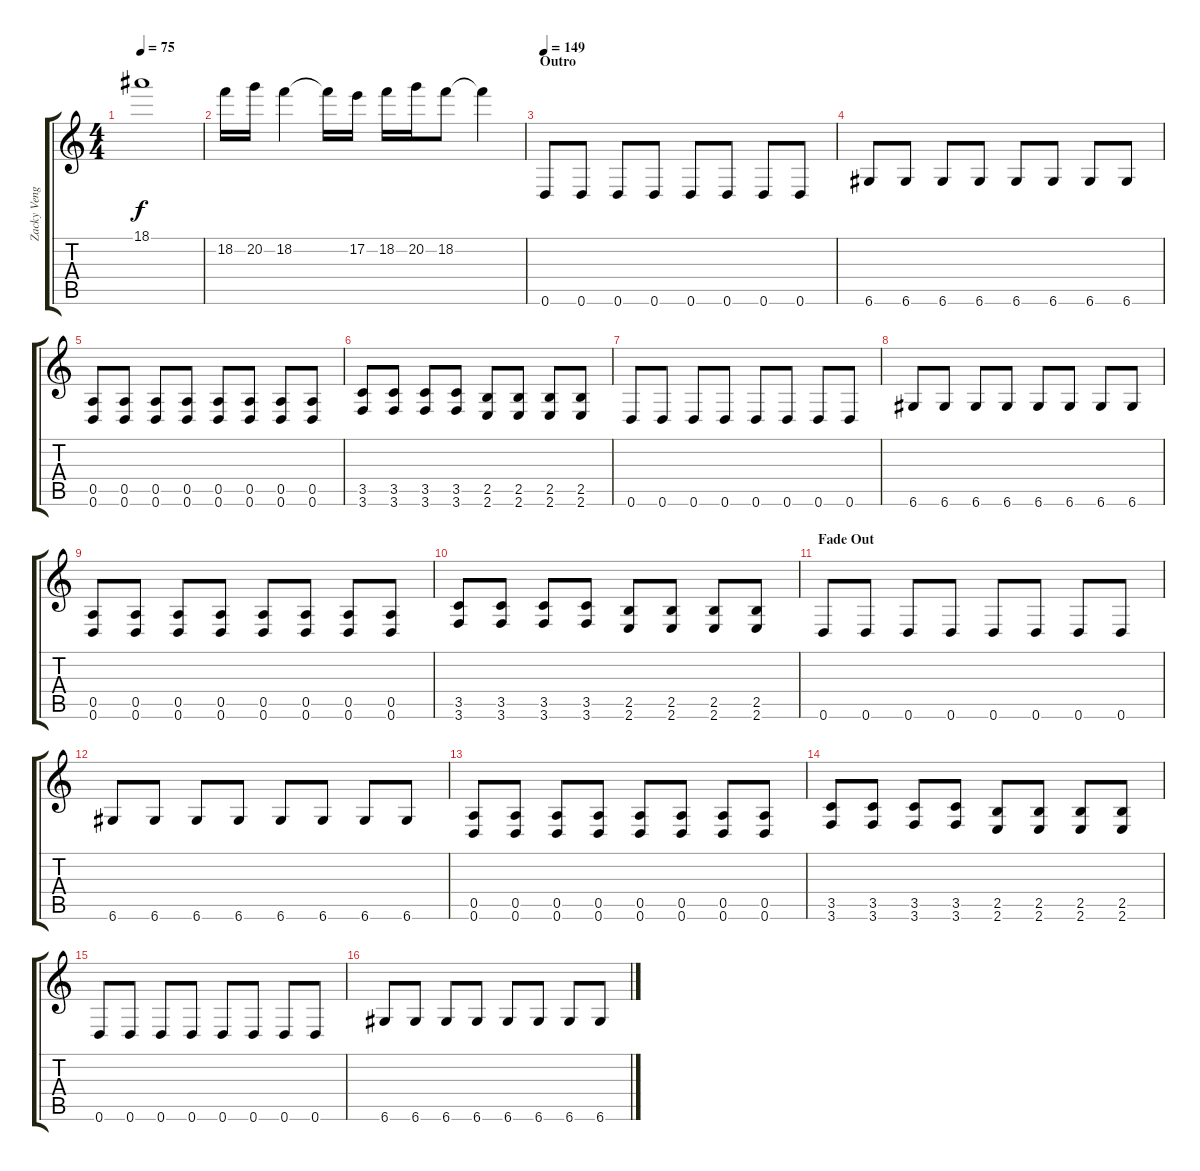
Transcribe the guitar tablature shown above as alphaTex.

\track ("Zacky Vengeance" "Zacky Veng") {instrument distortionguitar}
\staff {score tabs}
\tuning (E4 B3 G3 D3 A2 D2) {hide}
\ts (4 4)
\tempo 75
\clef g2
\ks c
18.1.1{dy f} |
18.2.16 20.2.16 18.2.4 18.2{t}.16 17.2.16 18.2.16 20.2.16 18.2.8 18.2{t}.4 |
\section ("" "Outro")
\tempo 149
0.6.8 0.6.8 0.6.8 0.6.8 0.6.8 0.6.8 0.6.8 0.6.8 |
6.6.8 6.6.8 6.6.8 6.6.8 6.6.8 6.6.8 6.6.8 6.6.8 |
(0.5 0.6).8 (0.5 0.6).8 (0.5 0.6).8 (0.5 0.6).8 (0.5 0.6).8 (0.5 0.6).8 (0.5 0.6).8 (0.5 0.6).8 |
(3.5 3.6).8 (3.5 3.6).8 (3.5 3.6).8 (3.5 3.6).8 (2.5 2.6).8 (2.5 2.6).8 (2.5 2.6).8 (2.5 2.6).8 |
0.6.8 0.6.8 0.6.8 0.6.8 0.6.8 0.6.8 0.6.8 0.6.8 |
6.6.8 6.6.8 6.6.8 6.6.8 6.6.8 6.6.8 6.6.8 6.6.8 |
(0.5 0.6).8 (0.5 0.6).8 (0.5 0.6).8 (0.5 0.6).8 (0.5 0.6).8 (0.5 0.6).8 (0.5 0.6).8 (0.5 0.6).8 |
(3.5 3.6).8 (3.5 3.6).8 (3.5 3.6).8 (3.5 3.6).8 (2.5 2.6).8 (2.5 2.6).8 (2.5 2.6).8 (2.5 2.6).8 |
\section ("" "Fade Out")
0.6.8 0.6.8 0.6.8 0.6.8 0.6.8 0.6.8 0.6.8 0.6.8 |
6.6.8 6.6.8 6.6.8 6.6.8 6.6.8 6.6.8 6.6.8 6.6.8 |
(0.5 0.6).8 (0.5 0.6).8 (0.5 0.6).8 (0.5 0.6).8 (0.5 0.6).8 (0.5 0.6).8 (0.5 0.6).8 (0.5 0.6).8 |
(3.5 3.6).8 (3.5 3.6).8 (3.5 3.6).8 (3.5 3.6).8 (2.5 2.6).8 (2.5 2.6).8 (2.5 2.6).8 (2.5 2.6).8 |
0.6.8 0.6.8 0.6.8 0.6.8 0.6.8 0.6.8 0.6.8 0.6.8 |
6.6.8 6.6.8 6.6.8 6.6.8 6.6.8 6.6.8 6.6.8 6.6.8
